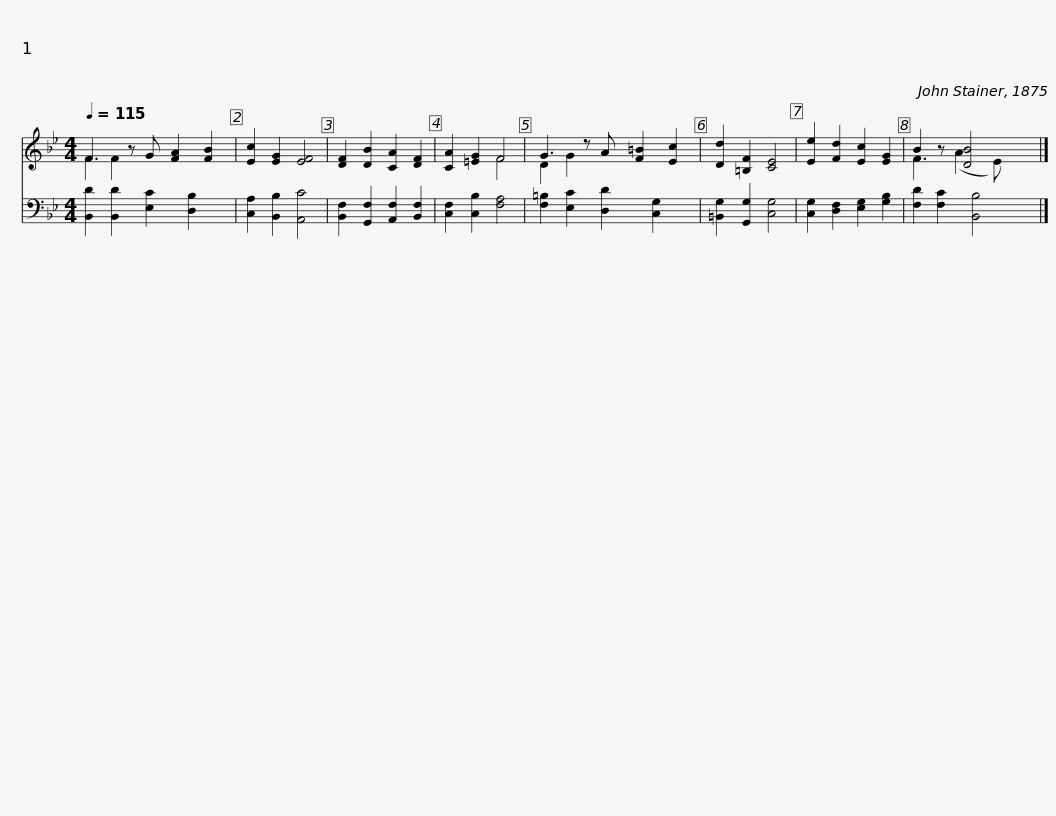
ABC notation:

X:1
%%score ( 1 2 ) 3
L:1/8
Q:1/4=115
M:4/4
I:linebreak $
K:Bb
V:1 treble
V:2 treble
V:3 bass
V:1
 F3 z G [FA]2 [FB]2 | [Ec]2 [EG]2 [EF]4 | [DF]2 [DB]2 [CA]2 [DF]2 | [CA]2 [=EG]2 F4 | G3 z A [F=B]2 [Ec]2 | %5
 [Dd]2 [=B,F]2 [CE]4 | [Ee]2 [Fd]2 [Ec]2 [EG]2 |$ B2 z [DB]4 x |] %8
V:2
 F2 F2 x5 | x8 | x8 | x4 F4 | D2 G2 x5 | %5
 x8 | x8 |$ F3 (A2 E) x2 |] %8
V:3
 [B,,D]2 [B,,D]2 [E,C]2 [D,B,]2 x | [C,A,]2 [B,,B,]2 [A,,C]4 | [B,,F,]2 [G,,F,]2 [A,,F,]2 [B,,F,]2 | [C,F,]2 [C,B,]2 [F,A,]4 | [F,=B,]2 [E,C]2 [D,D]2 [C,G,]2 x | %5
 [=B,,G,]2 [G,,G,]2 [C,G,]4 | [C,G,]2 [D,F,]2 [E,G,]2 [G,B,]2 |$ [F,D]2 [F,C]2 [B,,B,]4 |] %8
